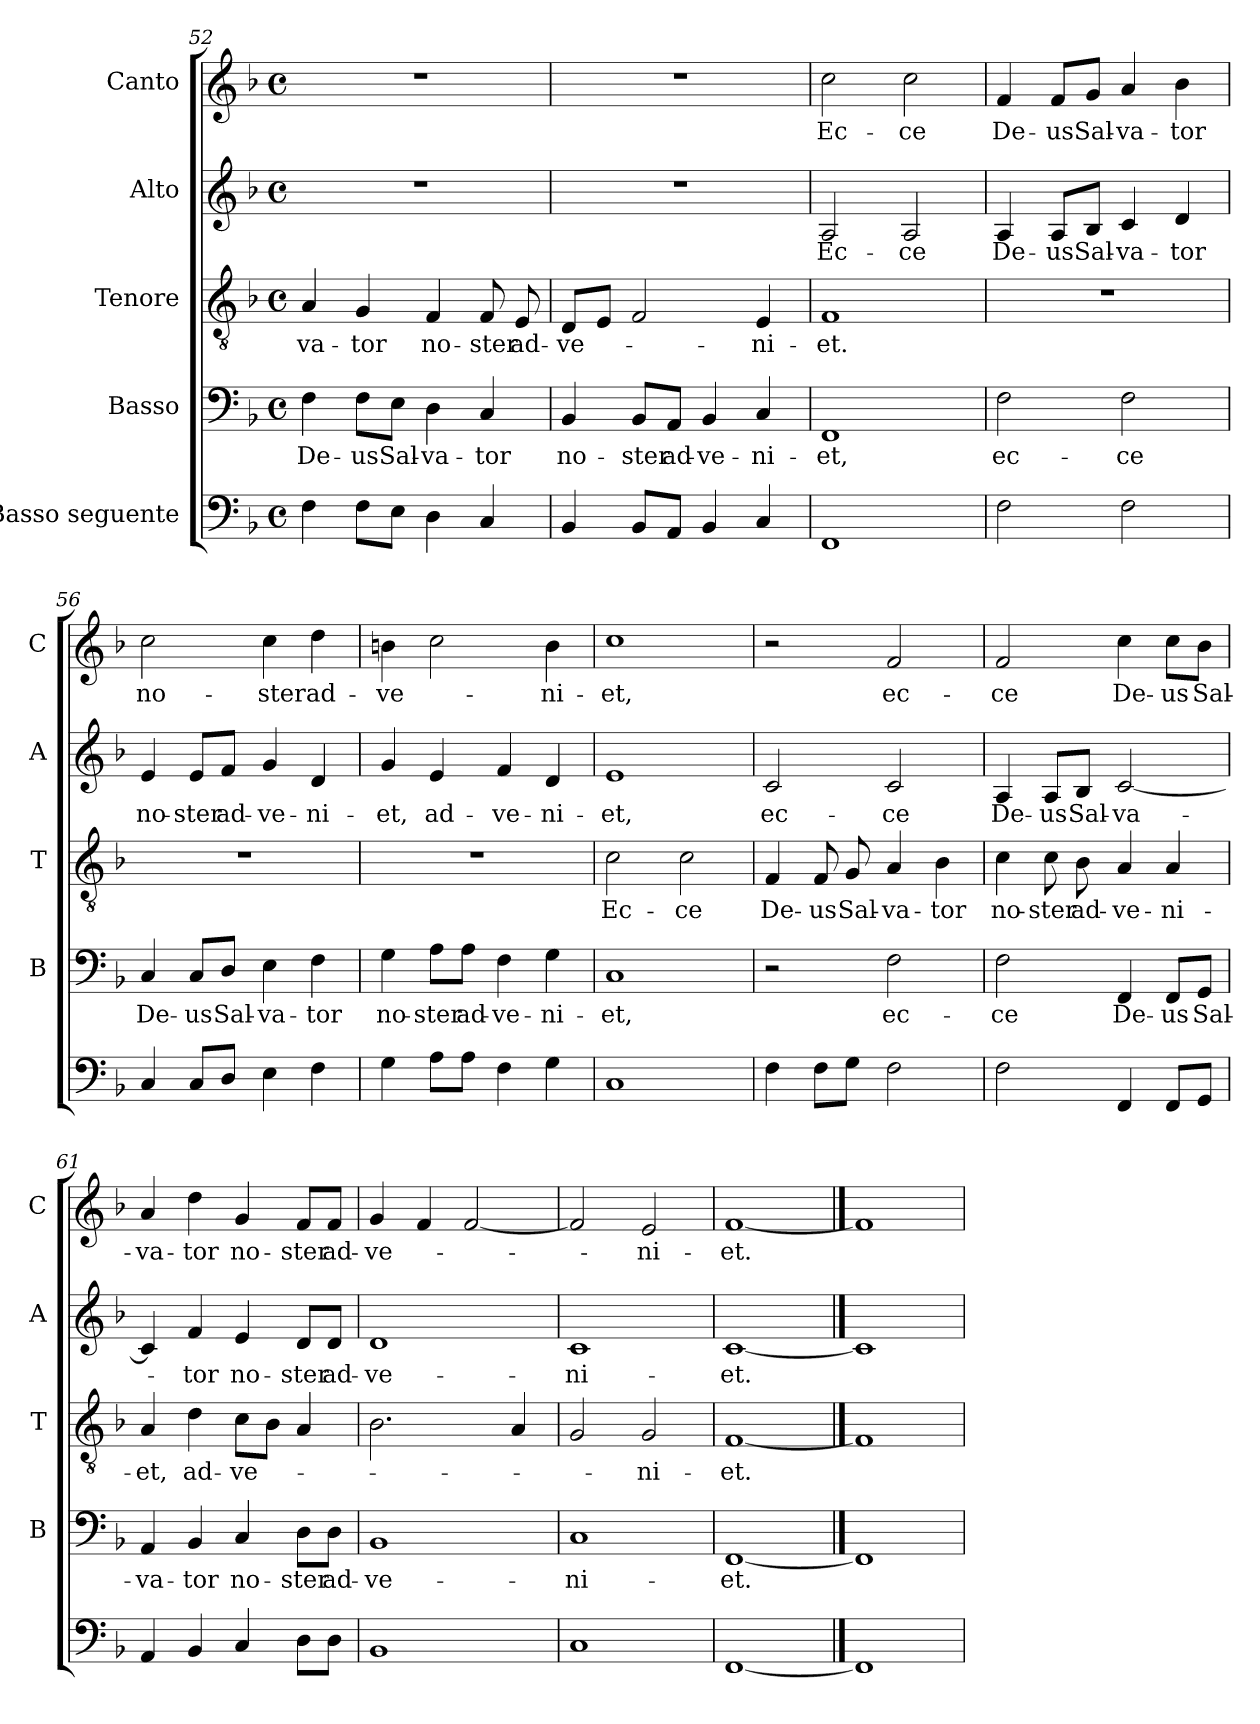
**kern	**kern	**text	**kern	**text	**kern	**text	**kern	**text
*part5	*part4	*part4	*part3	*part3	*part2	*part2	*part1	*part1
*staff5	*staff4	*staff4	*staff3	*staff3	*staff2	*staff2	*staff1	*staff1
*I"Basso seguente	*I"Basso	*	*I"Tenore	*	*I"Alto	*	*I"Canto	*
*	*I'B	*	*I'T	*	*I'A	*	*I'C	*
*clefF4	*clefF4	*	*clefGv2	*	*clefG2	*	*clefG2	*
*k[b-]	*k[b-]	*	*k[b-]	*	*k[b-]	*	*k[b-]	*
*F:	*F:	*	*F:	*	*F:	*	*F:	*
*M4/4	*M4/4	*	*M4/4	*	*M4/4	*	*M4/4	*
*met(c)	*met(c)	*	*met(c)	*	*met(c)	*	*met(c)	*
=52	=52	=52	=52	=52	=52	=52	=52	=52
!	!	!LO:LY:b	!	!LO:LY:b	!	!	!	!
4F\	4F\	De-	4A/	-va-	1r	.	1r	.
!	!	!LO:LY:b	!	!LO:LY:b	!	!	!	!
8F\L	8F\L	-us	4G/	-tor	.	.	.	.
!	!	!LO:LY:b	!	!	!	!	!	!
8E\J	8E\J	Sal-	.	.	.	.	.	.
!	!	!LO:LY:b	!	!LO:LY:b	!	!	!	!
4D\	4D\	-va-	4F/	no-	.	.	.	.
!	!	!LO:LY:b	!	!LO:LY:b	!	!	!	!
4C/	4C/	-tor	8F/	-ster	.	.	.	.
!	!	!	!	!LO:LY:b	!	!	!	!
.	.	.	8E/	ad-	.	.	.	.
=53	=53	=53	=53	=53	=53	=53	=53	=53
!	!	!LO:LY:b	!	!LO:LY:b	!	!	!	!
4BB-/	4BB-/	no-	8D/L	-ve-	1r	.	1r	.
.	.	.	8E/J	.	.	.	.	.
!	!	!LO:LY:b	!	!	!	!	!	!
8BB-/L	8BB-/L	-ster	2F/	.	.	.	.	.
!	!	!LO:LY:b	!	!	!	!	!	!
8AA/J	8AA/J	ad-	.	.	.	.	.	.
!	!	!LO:LY:b	!	!	!	!	!	!
4BB-/	4BB-/	-ve-	.	.	.	.	.	.
!	!	!LO:LY:b	!	!LO:LY:b	!	!	!	!
4C/	4C/	-ni-	4E/	-ni-	.	.	.	.
!!LO:LB:g=z
=54	=54	=54	=54	=54	=54	=54	=54	=54
!	!	!LO:LY:b	!	!LO:LY:b	!	!LO:LY:b	!	!LO:LY:b
1FF	1FF	-et,	1F	-et.	2A/	Ec-	2cc\	Ec-
!	!	!	!	!	!	!LO:LY:b	!	!LO:LY:b
.	.	.	.	.	2A/	-ce	2cc\	-ce
=55	=55	=55	=55	=55	=55	=55	=55	=55
!	!	!LO:LY:b	!	!	!	!LO:LY:b	!	!LO:LY:b
2F\	2F\	ec-	1r	.	4A/	De-	4f/	De-
!	!	!	!	!	!	!LO:LY:b	!	!LO:LY:b
.	.	.	.	.	8A/L	-us	8f/L	-us
!	!	!	!	!	!	!LO:LY:b	!	!LO:LY:b
.	.	.	.	.	8B-/J	Sal-	8g/J	Sal-
!	!	!LO:LY:b	!	!	!	!LO:LY:b	!	!LO:LY:b
2F\	2F\	-ce	.	.	4c/	-va-	4a/	-va-
!	!	!	!	!	!	!LO:LY:b	!	!LO:LY:b
.	.	.	.	.	4d/	-tor	4b-\	-tor
=56	=56	=56	=56	=56	=56	=56	=56	=56
!	!	!LO:LY:b	!	!	!	!LO:LY:b	!	!LO:LY:b
4C/	4C/	De-	1r	.	4e/	no-	2cc\	no-
!	!	!LO:LY:b	!	!	!	!LO:LY:b	!	!
8C/L	8C/L	-us	.	.	8e/L	-ster	.	.
!	!	!LO:LY:b	!	!	!	!LO:LY:b	!	!
8D/J	8D/J	Sal-	.	.	8f/J	ad-	.	.
!	!	!LO:LY:b	!	!	!	!LO:LY:b	!	!LO:LY:b
4E\	4E\	-va-	.	.	4g/	-ve-	4cc\	-ster
!	!	!LO:LY:b	!	!	!	!LO:LY:b	!	!LO:LY:b
4F\	4F\	-tor	.	.	4d/	-ni-	4dd\	ad-
=57	=57	=57	=57	=57	=57	=57	=57	=57
!	!	!LO:LY:b	!	!	!	!LO:LY:b	!	!LO:LY:b
4G\	4G\	no-	1r	.	4g/	-et,	4bn\	-ve-
!	!	!LO:LY:b	!	!	!	!LO:LY:b	!	!
8A\L	8A\L	-ster	.	.	4e/	ad-	2cc\	.
!	!	!LO:LY:b	!	!	!	!	!	!
8A\J	8A\J	ad-	.	.	.	.	.	.
!	!	!LO:LY:b	!	!	!	!LO:LY:b	!	!
4F\	4F\	-ve-	.	.	4f/	-ve-	.	.
!	!	!LO:LY:b	!	!	!	!LO:LY:b	!	!LO:LY:b
4G\	4G\	-ni-	.	.	4d/	-ni-	4b\	-ni-
!!LO:LB:g=z
=58	=58	=58	=58	=58	=58	=58	=58	=58
!	!	!LO:LY:b	!	!LO:LY:b	!	!LO:LY:b	!	!LO:LY:b
1C	1C	-et,	2c\	Ec-	1e	-et,	1cc	-et,
!	!	!	!	!LO:LY:b	!	!	!	!
.	.	.	2c\	-ce	.	.	.	.
=59	=59	=59	=59	=59	=59	=59	=59	=59
!	!	!	!	!LO:LY:b	!	!LO:LY:b	!	!
4F\	2r	.	4F/	De-	2c/	ec-	2r	.
!	!	!	!	!LO:LY:b	!	!	!	!
8F\L	.	.	8F/	-us	.	.	.	.
!	!	!	!	!LO:LY:b	!	!	!	!
8G\J	.	.	8G/	Sal-	.	.	.	.
!	!	!LO:LY:b	!	!LO:LY:b	!	!LO:LY:b	!	!LO:LY:b
2F\	2F\	ec-	4A/	-va-	2c/	-ce	2f/	ec-
!	!	!	!	!LO:LY:b	!	!	!	!
.	.	.	4B-\	-tor	.	.	.	.
=60	=60	=60	=60	=60	=60	=60	=60	=60
!	!	!LO:LY:b	!	!LO:LY:b	!	!LO:LY:b	!	!LO:LY:b
2F\	2F\	-ce	4c\	no-	4A/	De-	2f/	-ce
!	!	!	!	!LO:LY:b	!	!LO:LY:b	!	!
.	.	.	8c\	-ster	8A/L	-us	.	.
!	!	!	!	!LO:LY:b	!	!LO:LY:b	!	!
.	.	.	8B-\	ad-	8B-/J	Sal-	.	.
!	!	!LO:LY:b	!	!LO:LY:b	!	!LO:LY:b	!	!LO:LY:b
4FF/	4FF/	De-	4A/	-ve-	[2c/	-va-	4cc\	De-
!	!	!LO:LY:b	!	!LO:LY:b	!	!	!	!LO:LY:b
8FF/L	8FF/L	-us	4A/	-ni-	.	.	8cc\L	-us
!	!	!LO:LY:b	!	!	!	!	!	!LO:LY:b
8GG/J	8GG/J	Sal-	.	.	.	.	8b-\J	Sal-
=61	=61	=61	=61	=61	=61	=61	=61	=61
!	!	!LO:LY:b	!	!LO:LY:b	!	!	!	!LO:LY:b
4AA/	4AA/	-va-	4A/	-et,	4c/]	.	4a/	-va-
!	!	!LO:LY:b	!	!LO:LY:b	!	!LO:LY:b	!	!LO:LY:b
4BB-/	4BB-/	-tor	4d\	ad-	4f/	-tor	4dd\	-tor
!	!	!LO:LY:b	!	!LO:LY:b	!	!LO:LY:b	!	!LO:LY:b
4C/	4C/	no-	8c\L	-ve-	4e/	no-	4g/	no-
.	.	.	8B-\J	.	.	.	.	.
!	!	!LO:LY:b	!	!	!	!LO:LY:b	!	!LO:LY:b
8D\L	8D\L	-ster	4A/	.	8d/L	-ster	8f/L	-ster
!	!	!LO:LY:b	!	!	!	!LO:LY:b	!	!LO:LY:b
8D\J	8D\J	ad-	.	.	8d/J	ad-	8f/J	ad-
=62	=62	=62	=62	=62	=62	=62	=62	=62
!	!	!LO:LY:b	!	!	!	!LO:LY:b	!	!LO:LY:b
1BB-	1BB-	-ve-	2.B-\	.	1d	-ve-	4g/	-ve-
.	.	.	.	.	.	.	4f/	.
.	.	.	.	.	.	.	[2f/	.
.	.	.	4A/	.	.	.	.	.
=63	=63	=63	=63	=63	=63	=63	=63	=63
!	!	!LO:LY:b	!	!	!	!LO:LY:b	!	!
1C	1C	-ni-	2G/	.	1c	-ni-	2f/]	.
!	!	!	!	!LO:LY:b	!	!	!	!LO:LY:b
.	.	.	2G/	-ni-	.	.	2e/	-ni-
=64	=64	=64	=64	=64	=64	=64	=64	=64
!	!	!LO:LY:b	!	!LO:LY:b	!	!LO:LY:b	!	!LO:LY:b
[1FF	[1FF	-et.	[1F	-et.	[1c	-et.	[1f	-et.
==65	==65	==65	==65	==65	==65	==65	==65	==65
1FF]	1FF]	.	1F]	.	1c]	.	1f]	.
=	=	=	=	=	=	=	=	=
*-	*-	*-	*-	*-	*-	*-	*-	*-
